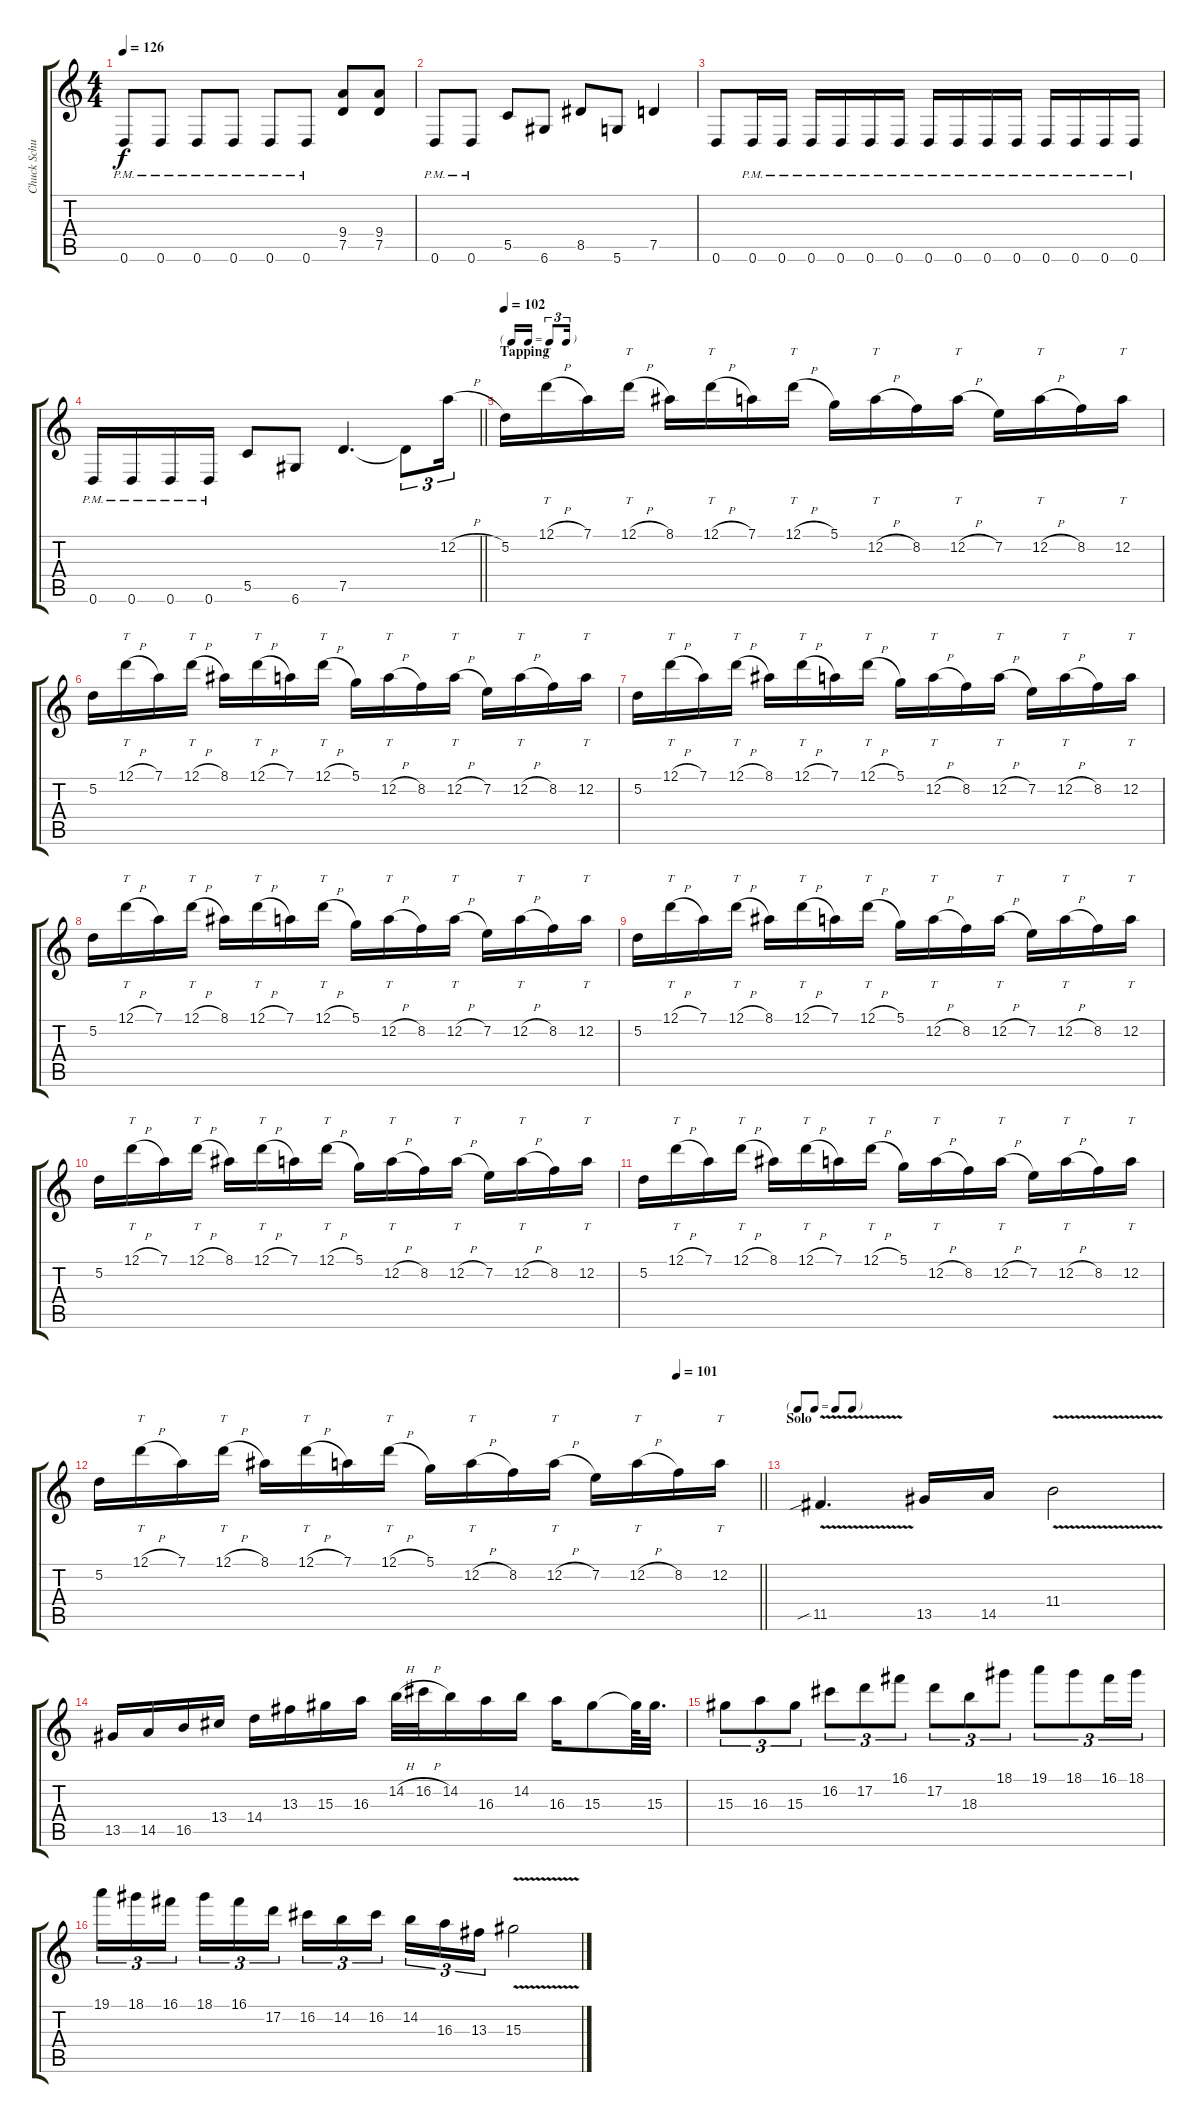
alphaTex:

\track ("Chuck Schuldiner " "Chuck Schu") {instrument distortionguitar}
\staff {score tabs}
\tuning (D4 A3 F3 C3 G2 D2) {hide}
\ts (4 4)
\tempo 126
\clef g2
\ks c
0.6{pm}.8{dy f} 0.6{pm}.8 0.6{pm}.8 0.6{pm}.8 0.6{pm}.8 0.6{pm}.8 (9.4 7.5).8 (9.4 7.5).8 |
0.6{pm}.8 0.6{pm}.8 5.5.8 6.6.8 8.5.8 5.6.8 7.5.4 |
0.6.8 0.6{pm}.16 0.6{pm}.16 0.6{pm}.16 0.6{pm}.16 0.6{pm}.16 0.6{pm}.16 0.6{pm}.16 0.6{pm}.16 0.6{pm}.16 0.6{pm}.16 0.6{pm}.16 0.6{pm}.16 0.6{pm}.16 0.6{pm}.16 |
\barLineRight lightlight
0.6{pm}.16 0.6{pm}.16 0.6{pm}.16 0.6{pm}.16 5.5.8 6.6.8 7.5.4{d} 7.5{t}.8{tu (3 2)} 12.2{h}.16{tu (3 2)} |
\tf triplet16th
\section ("" "Tapping")
\tempo 102
5.2.16 12.1{h}.16{tt} 7.1.16 12.1{h}.16{tt} 8.1.16 12.1{h}.16{tt} 7.1.16 12.1{h}.16{tt} 5.1.16 12.2{h}.16{tt} 8.2.16 12.2{h}.16{tt} 7.2.16 12.2{h}.16{tt} 8.2.16 12.2.16{tt} |
5.2.16 12.1{h}.16{tt} 7.1.16 12.1{h}.16{tt} 8.1.16 12.1{h}.16{tt} 7.1.16 12.1{h}.16{tt} 5.1.16 12.2{h}.16{tt} 8.2.16 12.2{h}.16{tt} 7.2.16 12.2{h}.16{tt} 8.2.16 12.2.16{tt} |
5.2.16 12.1{h}.16{tt} 7.1.16 12.1{h}.16{tt} 8.1.16 12.1{h}.16{tt} 7.1.16 12.1{h}.16{tt} 5.1.16 12.2{h}.16{tt} 8.2.16 12.2{h}.16{tt} 7.2.16 12.2{h}.16{tt} 8.2.16 12.2.16{tt} |
5.2.16 12.1{h}.16{tt} 7.1.16 12.1{h}.16{tt} 8.1.16 12.1{h}.16{tt} 7.1.16 12.1{h}.16{tt} 5.1.16 12.2{h}.16{tt} 8.2.16 12.2{h}.16{tt} 7.2.16 12.2{h}.16{tt} 8.2.16 12.2.16{tt} |
5.2.16 12.1{h}.16{tt} 7.1.16 12.1{h}.16{tt} 8.1.16 12.1{h}.16{tt} 7.1.16 12.1{h}.16{tt} 5.1.16 12.2{h}.16{tt} 8.2.16 12.2{h}.16{tt} 7.2.16 12.2{h}.16{tt} 8.2.16 12.2.16{tt} |
5.2.16 12.1{h}.16{tt} 7.1.16 12.1{h}.16{tt} 8.1.16 12.1{h}.16{tt} 7.1.16 12.1{h}.16{tt} 5.1.16 12.2{h}.16{tt} 8.2.16 12.2{h}.16{tt} 7.2.16 12.2{h}.16{tt} 8.2.16 12.2.16{tt} |
5.2.16 12.1{h}.16{tt} 7.1.16 12.1{h}.16{tt} 8.1.16 12.1{h}.16{tt} 7.1.16 12.1{h}.16{tt} 5.1.16 12.2{h}.16{tt} 8.2.16 12.2{h}.16{tt} 7.2.16 12.2{h}.16{tt} 8.2.16 12.2.16{tt} |
\tempo (101 0.875)
\barLineRight lightlight
5.2.16 12.1{h}.16{tt} 7.1.16 12.1{h}.16{tt} 8.1.16 12.1{h}.16{tt} 7.1.16 12.1{h}.16{tt} 5.1.16 12.2{h}.16{tt} 8.2.16 12.2{h}.16{tt} 7.2.16 12.2{h}.16{tt} 8.2.16 12.2.16{tt} |
\tf none
\section ("" "Solo")
11.5{v sib}.4{d balance 8} 13.5.16 14.5.16 11.4{v}.2 |
13.5.16 14.5.16 16.5.16 13.4.16 14.4.16 13.3.16 15.3.16 16.3.16 14.2{h}.32 16.2{h}.32 14.2.16 16.3.16 14.2.16 16.3.16 15.3.8 15.3{t}.64 15.3.32{d} |
15.3.8{tu (3 2)} 16.3.8{tu (3 2)} 15.3.8{tu (3 2)} 16.2.8{tu (3 2)} 17.2.8{tu (3 2)} 16.1.8{tu (3 2)} 17.2.8{tu (3 2)} 18.3.8{tu (3 2)} 18.1.8{tu (3 2)} 19.1.8{tu (3 2)} 18.1.8{tu (3 2)} 16.1.16{tu (3 2)} 18.1.16{tu (3 2)} |
19.1.16{tu (3 2)} 18.1.16{tu (3 2)} 16.1.16{tu (3 2)} 18.1.16{tu (3 2)} 16.1.16{tu (3 2)} 17.2.16{tu (3 2)} 16.2.16{tu (3 2)} 14.2.16{tu (3 2)} 16.2.16{tu (3 2)} 14.2.16{tu (3 2)} 16.3.16{tu (3 2)} 13.3.16{tu (3 2)} 15.3{v}.2
